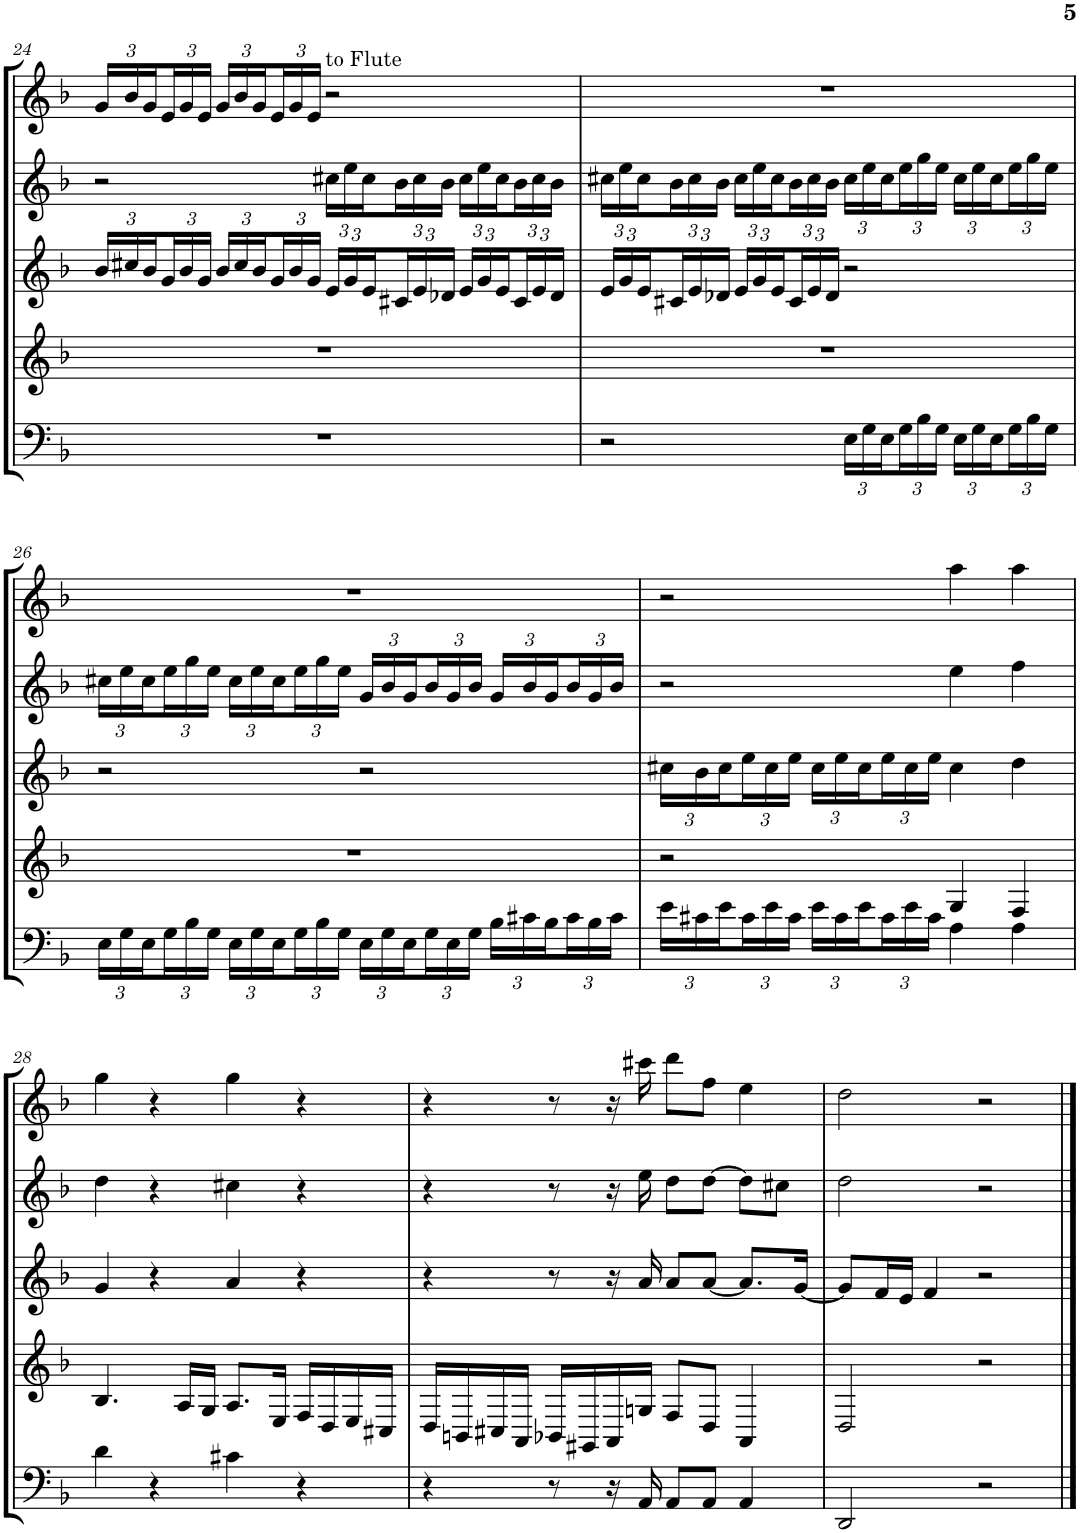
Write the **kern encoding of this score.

**kern	**kern	**kern	**kern	**kern
*part5	*part4	*part3	*part2	*part1
*staff5	*staff4	*staff3	*staff2	*staff1
*I"Bassoon	*I"Horn in F	*I"Bb Clarinet	*I"Oboe	*I"Flute / Piccolo
*I'Bsn	*I'Hn	*I'Cl	*I'Ob	*I'Fl
!!LO:PB:g=z
*clefF4	*clefG2	*clefG2	*clefG2	*clefG2
*	*ITrd4c7	*ITrd1c2	*	*
*k[b-]	*k[b-]	*k[b-]	*k[b-]	*k[b-]
*M4/4	*M4/4	*M4/4	*M4/4	*M4/4
*met(c)	*met(c)	*met(c)	*met(c)	*met(c)
*	*	*Xbrackettup	*	*Xbrackettup
=24	=24	=24	=24	=24
1r	1r	24b-/LL	2r	24g/LL
.	.	24cc#X/	.	24b-/
.	.	24b-/	.	24g/
.	.	24g/	.	24e/
.	.	24b-/	.	24g/
.	.	24g/JJ	.	24e/JJ
.	.	24b-/LL	.	24g/LL
.	.	24cc#/	.	24b-/
.	.	24b-/	.	24g/
.	.	24g/	.	24e/
.	.	24b-/	.	24g/
.	.	24g/JJ	.	24e/JJ
*	*	*	*Xbrackettup	*
!	!	!	!	!LO:TX:a:t=to Flute
.	.	24e/LL	24cc#X\LL	2r
.	.	24g/	24ee\	.
.	.	24e/	24cc#\	.
.	.	24c#X/	24b-\	.
.	.	24e/	24cc#\	.
.	.	24d-X/JJ	24b-\JJ	.
.	.	24e/LL	24cc#\LL	.
.	.	24g/	24ee\	.
.	.	24e/	24cc#\	.
.	.	24c#/	24b-\	.
.	.	24e/	24cc#\	.
.	.	24d-/JJ	24b-\JJ	.
=25	=25	=25	=25	=25
2r	1r	24e/LL	24cc#X\LL	1r
.	.	24g/	24ee\	.
.	.	24e/	24cc#\	.
.	.	24c#X/	24b-\	.
.	.	24e/	24cc#\	.
.	.	24d-X/JJ	24b-\JJ	.
.	.	24e/LL	24cc#\LL	.
.	.	24g/	24ee\	.
.	.	24e/	24cc#\	.
.	.	24c#/	24b-\	.
.	.	24e/	24cc#\	.
.	.	24d-/JJ	24b-\JJ	.
*Xbrackettup	*	*	*	*
24E\LL	.	2r	24cc#\LL	.
24G\	.	.	24ee\	.
24E\	.	.	24cc#\	.
24G\	.	.	24ee\	.
24B-\	.	.	24gg\	.
24G\JJ	.	.	24ee\JJ	.
24E\LL	.	.	24cc#\LL	.
24G\	.	.	24ee\	.
24E\	.	.	24cc#\	.
24G\	.	.	24ee\	.
24B-\	.	.	24gg\	.
24G\JJ	.	.	24ee\JJ	.
!!LO:LB:g=z
=26	=26	=26	=26	=26
24E\LL	1r	2r	24cc#X\LL	1r
24G\	.	.	24ee\	.
24E\	.	.	24cc#\	.
24G\	.	.	24ee\	.
24B-\	.	.	24gg\	.
24G\JJ	.	.	24ee\JJ	.
24E\LL	.	.	24cc#\LL	.
24G\	.	.	24ee\	.
24E\	.	.	24cc#\	.
24G\	.	.	24ee\	.
24B-\	.	.	24gg\	.
24G\JJ	.	.	24ee\JJ	.
24E\LL	.	2r	24g/LL	.
24G\	.	.	24b-/	.
24E\	.	.	24g/	.
24G\	.	.	24b-/	.
24E\	.	.	24g/	.
24G\JJ	.	.	24b-/JJ	.
24B-\LL	.	.	24g/LL	.
24c#X\	.	.	24b-/	.
24B-\	.	.	24g/	.
24c#\	.	.	24b-/	.
24B-\	.	.	24g/	.
24c#\JJ	.	.	24b-/JJ	.
=27	=27	=27	=27	=27
24e\LL	2r	24cc#X\LL	2r	2r
24c#X\	.	24b-\	.	.
24e\	.	24cc#\	.	.
24c#\	.	24ee\	.	.
24e\	.	24cc#\	.	.
24c#\JJ	.	24ee\JJ	.	.
24e\LL	.	24cc#\LL	.	.
24c#\	.	24ee\	.	.
24e\	.	24cc#\	.	.
24c#\	.	24ee\	.	.
24e\	.	24cc#\	.	.
24c#\JJ	.	24ee\JJ	.	.
4A\	4G/	4cc#\	4ee\	4aa\
4A\	4F/	4dd\	4ff\	4aa\
!!LO:LB:g=z
=28	=28	=28	=28	=28
4d\	4.B-/	4g/	4dd\	4gg\
4r	.	4r	4r	4r
.	16A/LL	.	.	.
.	16G/JJ	.	.	.
4c#X\	8.A/L	4a/	4cc#X\	4gg\
.	16E/Jk	.	.	.
4r	16F/LL	4r	4r	4r
.	16D/	.	.	.
.	16E/	.	.	.
.	16C#X/JJ	.	.	.
=29	=29	=29	=29	=29
4r	16D/LL	4r	4r	4r
.	16BBn/	.	.	.
.	16C#X/	.	.	.
.	16AA/JJ	.	.	.
8r	16BB-X/LL	8r	8r	8r
.	16GG#X/	.	.	.
16r	16AA/	16r	16r	16r
16AA/	16Gn/JJ	16a/	16ee\	16ccc#X\
8AA/L	8F/L	8a/L	8dd\L	8ddd\L
8AA/J	8D/J	[8a/J	[8dd\J	8ff\J
4AA/	4AA/	8.a/L]	8dd\L]	4ee\
.	.	.	8cc#X\J	.
.	.	[16g/Jk	.	.
=30	=30	=30	=30	=30
2DD/	2D/	8g/L]	2dd\	2dd\
.	.	16f/L	.	.
.	.	16e/JJ	.	.
.	.	4f/	.	.
2r	2r	2r	2r	2r
==	==	==	==	==
*-	*-	*-	*-	*-
